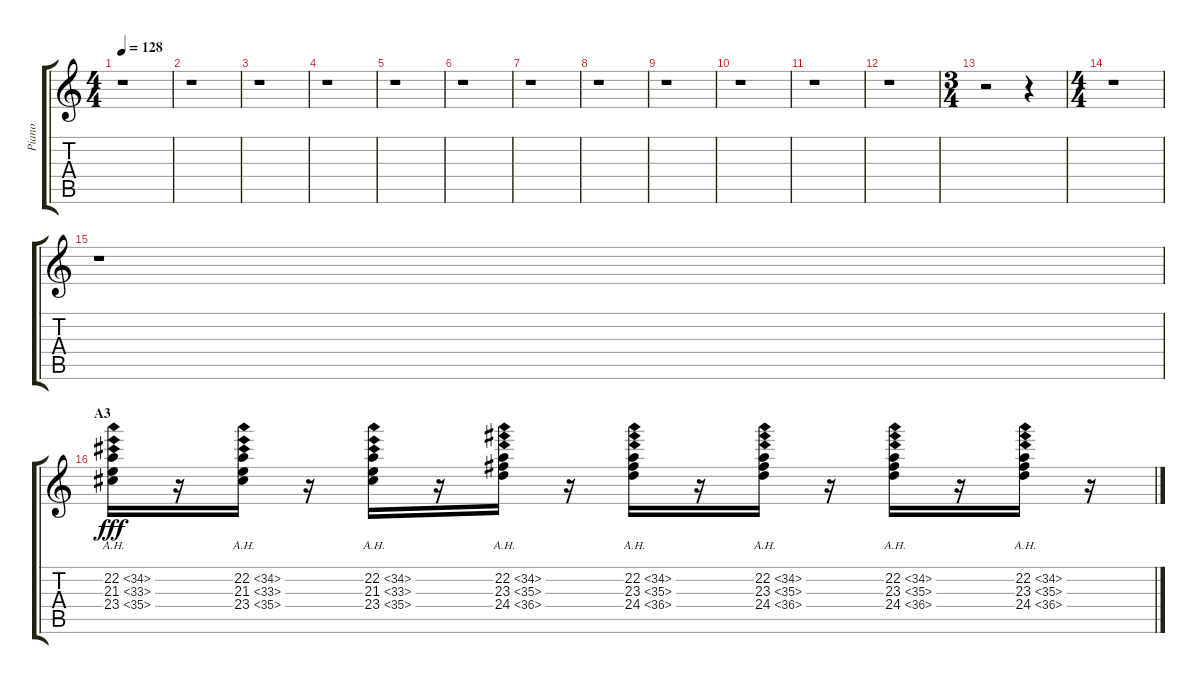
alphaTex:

\track ("Piano" "Piano") {instrument acousticgrandpiano}
\staff {score tabs}
\tuning (E4 B3 G3 D3 A2 E2) {hide}
\ts (4 4)
\tempo 128
\clef g2
\ks c
r.1{dy fff} |
r.1 |
r.1 |
r.1 |
r.1 |
r.1 |
r.1 |
r.1 |
r.1 |
r.1 |
r.1 |
r.1 |
\ts (3 4)
r.2 r.4 |
\ts (4 4)
r.1 |
r.1 |
\section ("" "A3")
(22.2{ah 12} 21.3{ah 12} 23.4{ah 12}).16 r.16 (22.2{ah 12} 21.3{ah 12} 23.4{ah 12}).16 r.16 (22.2{ah 12} 21.3{ah 12} 23.4{ah 12}).16 r.16 (22.2{ah 12} 23.3{ah 12} 24.4{ah 12}).16 r.16 (22.2{ah 12} 23.3{ah 12} 24.4{ah 12}).16 r.16 (22.2{ah 12} 23.3{ah 12} 24.4{ah 12}).16 r.16 (22.2{ah 12} 23.3{ah 12} 24.4{ah 12}).16 r.16 (22.2{ah 12} 23.3{ah 12} 24.4{ah 12}).16 r.16
